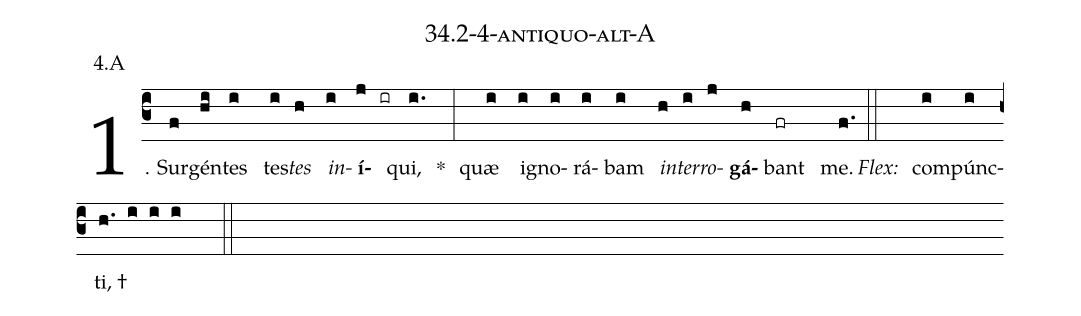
name: 34.2-4-antiquo-alt-A;
annotation: 4.A;
%%
(c3)1. Sur(f)gén(hi)tes(i) tes(i)<i>tes</i>(h) <i>in</i>(i)<b>í</b>(j ir)qui,(i.) *(:) quæ(i) i(i)gno(i)rá(i)bam(i) <i>in</i>(h)<i>ter</i>(i)<i>ro</i>(j)<b>gá</b>(h)bant(fr) me.(f.) (::)
<i>Flex:</i>()  com(i)púnc(i)ti, †(h. i i i  ::)

%E(i) u(h) o(i) u(j) a(h) e.(f.) (::)
